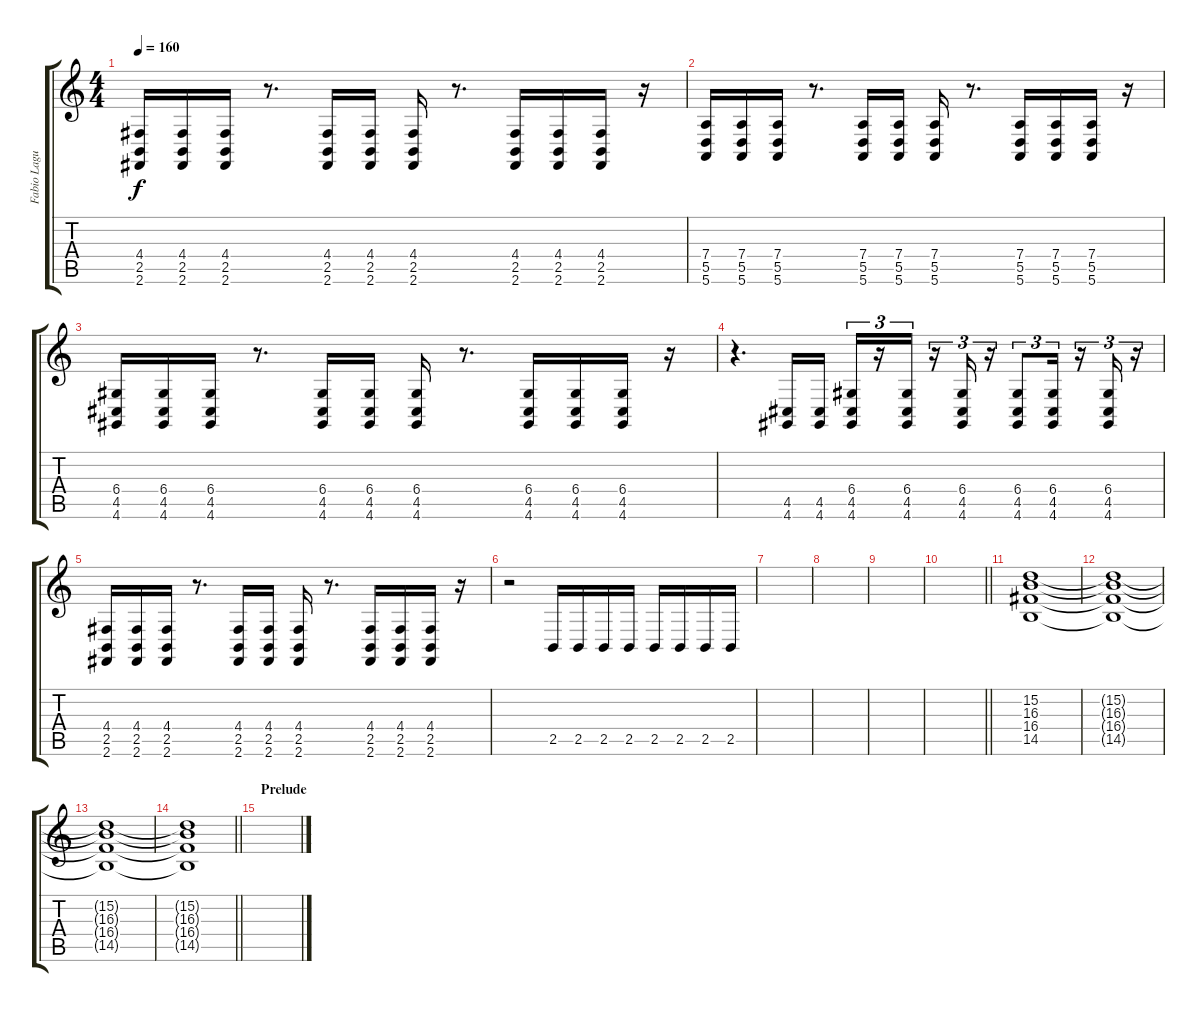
\track ("Fabio Laguna" "Fabio Lagu") {instrument stringensemble1}
\staff {score tabs}
\tuning (E4 B3 G3 D3 A2 E2) {hide}
\ts (4 4)
\tempo 160
\clef g2
\ks c
(4.4 2.5 2.6).16{dy f} (4.4 2.5 2.6).16 (4.4 2.5 2.6).16 r.8{d} (4.4 2.5 2.6).16 (4.4 2.5 2.6).16 (4.4 2.5 2.6).16 r.8{d} (4.4 2.5 2.6).16 (4.4 2.5 2.6).16 (4.4 2.5 2.6).16 r.16 |
(7.4 5.5 5.6).16 (7.4 5.5 5.6).16 (7.4 5.5 5.6).16 r.8{d} (7.4 5.5 5.6).16 (7.4 5.5 5.6).16 (7.4 5.5 5.6).16 r.8{d} (7.4 5.5 5.6).16 (7.4 5.5 5.6).16 (7.4 5.5 5.6).16 r.16 |
(6.4 4.5 4.6).16 (6.4 4.5 4.6).16 (6.4 4.5 4.6).16 r.8{d} (6.4 4.5 4.6).16 (6.4 4.5 4.6).16 (6.4 4.5 4.6).16 r.8{d} (6.4 4.5 4.6).16 (6.4 4.5 4.6).16 (6.4 4.5 4.6).16 r.16 |
r.4{d} (4.5 4.6).16 (4.5 4.6).16 (6.4 4.5 4.6).16{tu (3 2)} r.16{tu (3 2)} (6.4 4.5 4.6).16{tu (3 2)} r.16{tu (3 2)} (6.4 4.5 4.6).16{tu (3 2)} r.16{tu (3 2)} (6.4 4.5 4.6).8{tu (3 2)} (6.4 4.5 4.6).16{tu (3 2)} r.16{tu (3 2)} (6.4 4.5 4.6).16{tu (3 2)} r.16{tu (3 2)} |
(4.4 2.5 2.6).16 (4.4 2.5 2.6).16 (4.4 2.5 2.6).16 r.8{d} (4.4 2.5 2.6).16 (4.4 2.5 2.6).16 (4.4 2.5 2.6).16 r.8{d} (4.4 2.5 2.6).16 (4.4 2.5 2.6).16 (4.4 2.5 2.6).16 r.16 |
r.2 2.5.16 2.5.16 2.5.16 2.5.16 2.5.16 2.5.16 2.5.16 2.5.16 |
|
|
|
\barLineRight lightlight
|
(15.2 16.3 16.4 14.5).1{volume 16 balance 11} |
(15.2{t} 16.3{t} 16.4{t} 14.5{t}).1 |
(15.2{t} 16.3{t} 16.4{t} 14.5{t}).1 |
\barLineRight lightlight
(15.2{t} 16.3{t} 16.4{t} 14.5{t}).1 |
\section ("" "Prelude")
